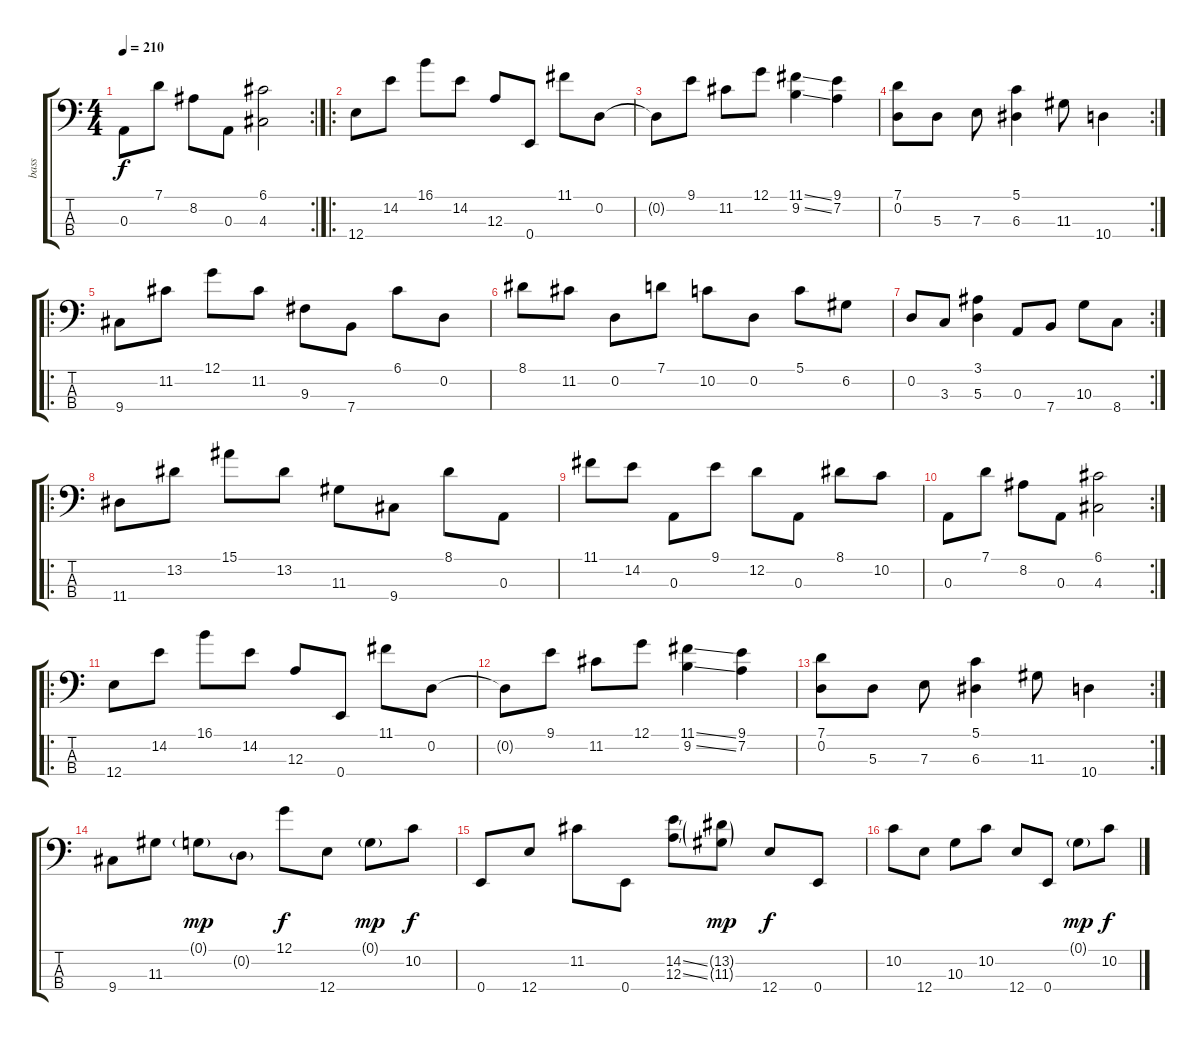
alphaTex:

\track ("bass" "bass") {instrument electricbassfinger}
\staff {score tabs}
\tuning (G2 D2 A1 E1) {hide}
\rc 2
\ts (4 4)
\tempo 210
\clef f4
\ks c
0.3.8{dy f} 7.1.8 8.2.8 0.3.8 (6.1 4.3).2 |
\ro
12.4.8 14.2.8 16.1.8 14.2.8 12.3.8 0.4.8 11.1.8 0.2.8 |
0.2{t}.8 9.1.8 11.2.8 12.1.8 (11.1{ss} 9.2{ss}).4 (9.1 7.2).4 |
\rc 2
(7.1 0.2).8 5.3.8 7.3.8 (5.1 6.3).4 11.3.8 10.4.4 |
\ro
9.4.8 11.2.8 12.1.8 11.2.8 9.3.8 7.4.8 6.1.8 0.2.8 |
8.1.8 11.2.8 0.2.8 7.1.8 10.2.8 0.2.8 5.1.8 6.2.8 |
\rc 2
0.2.8 3.3.8 (3.1 5.3).4 0.3.8 7.4.8 10.3.8 8.4.8 |
\ro
11.4.8 13.2.8 15.1.8 13.2.8 11.3.8 9.4.8 8.1.8 0.3.8 |
11.1.8 14.2.8 0.3.8 9.1.8 12.2.8 0.3.8 8.1.8 10.2.8 |
\rc 2
0.3.8 7.1.8 8.2.8 0.3.8 (6.1 4.3).2 |
\ro
12.4.8 14.2.8 16.1.8 14.2.8 12.3.8 0.4.8 11.1.8 0.2.8 |
0.2{t}.8 9.1.8 11.2.8 12.1.8 (11.1{ss} 9.2{ss}).4 (9.1 7.2).4 |
\rc 2
(7.1 0.2).8 5.3.8 7.3.8 (5.1 6.3).4 11.3.8 10.4.4 |
9.4.8 11.3.8 0.1{g}.8{dy mp} 0.2{g}.8 12.1.8{dy f} 12.4.8 0.1{g}.8{dy mp} 10.2.8{dy f} |
0.4.8 12.4.8 11.2.8 0.4.8 (14.2{ss} 12.3{ss}).8 (13.2{g} 11.3{g}).8{dy mp} 12.4.8{dy f} 0.4.8 |
10.2.8 12.4.8 10.3.8 10.2.8 12.4.8 0.4.8 0.1{g}.8{dy mp} 10.2.8{dy f}
